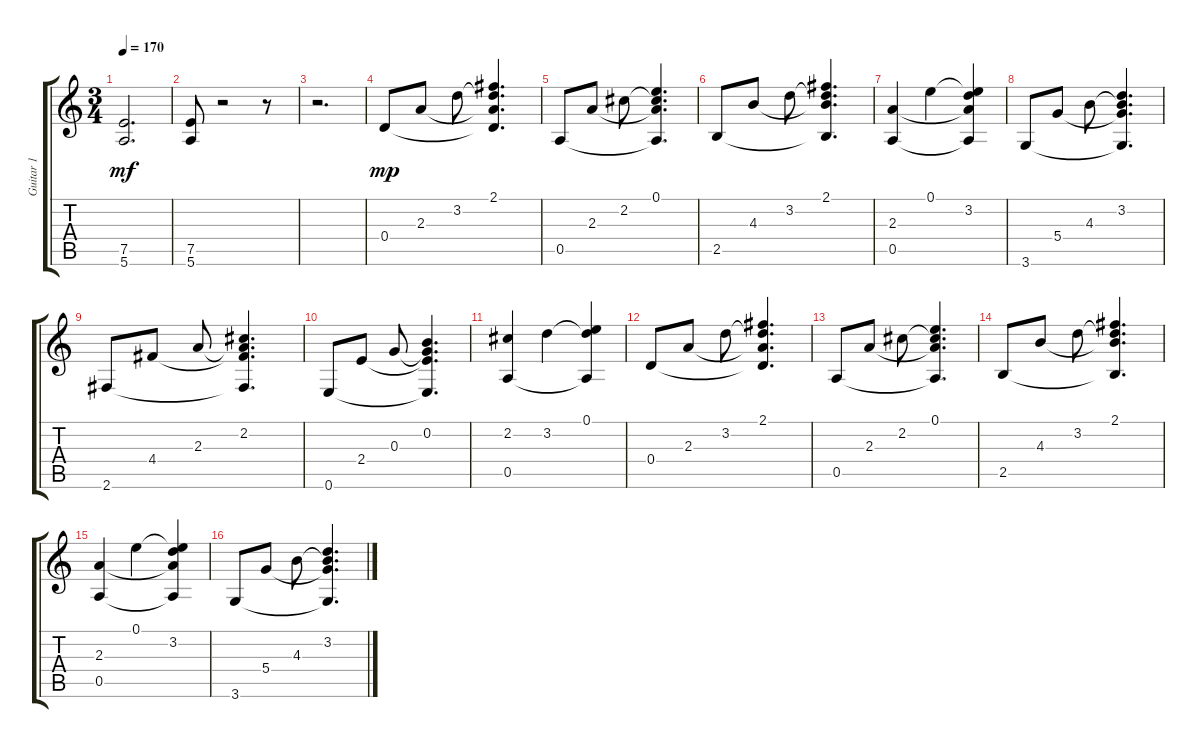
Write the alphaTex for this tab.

\track ("Guitar 1" "Guitar 1") {instrument acousticguitarsteel}
\staff {score tabs}
\tuning (E4 B3 G3 D3 A2 E2) {hide}
\ts (3 4)
\tempo 170
\clef g2
\ks c
(7.5{t} 5.6{t}).2{d dy mf} |
(7.5 5.6).8 r.2 r.8 |
r.2{d} |
0.4.8{dy mp instrument acousticguitarsteel} 2.3.8 3.2.8 (2.1 3.2{t} 2.3{t} 0.4{t}).4{d} |
0.5.8 2.3.8 2.2.8 (0.1 2.2{t} 2.3{t} 0.5{t}).4{d} |
2.5.8 4.3.8 3.2.8 (2.1 3.2{t} 4.3{t} 2.5{t}).4{d} |
(2.3 0.5).4 0.1.4 (0.1{t} 3.2 2.3{t} 0.5{t}).4 |
3.6.8 5.4.8 4.3.8 (3.2 4.3{t} 5.4{t} 3.6{t}).4{d} |
2.6.8 4.4.8 2.3.8 (2.2 2.3{t} 4.4{t} 2.6{t}).4{d} |
0.6.8 2.4.8 0.3.8 (0.2 0.3{t} 2.4{t} 0.6{t}).4{d} |
(2.2 0.5).4 3.2.4 (0.1 3.2{t} 0.5{t}).4 |
0.4.8 2.3.8 3.2.8 (2.1 3.2{t} 2.3{t} 0.4{t}).4{d} |
0.5.8 2.3.8 2.2.8 (0.1 2.2{t} 2.3{t} 0.5{t}).4{d} |
2.5.8 4.3.8 3.2.8 (2.1 3.2{t} 4.3{t} 2.5{t}).4{d} |
(2.3 0.5).4 0.1.4 (0.1{t} 3.2 2.3{t} 0.5{t}).4 |
3.6.8 5.4.8 4.3.8 (3.2 4.3{t} 5.4{t} 3.6{t}).4{d}
